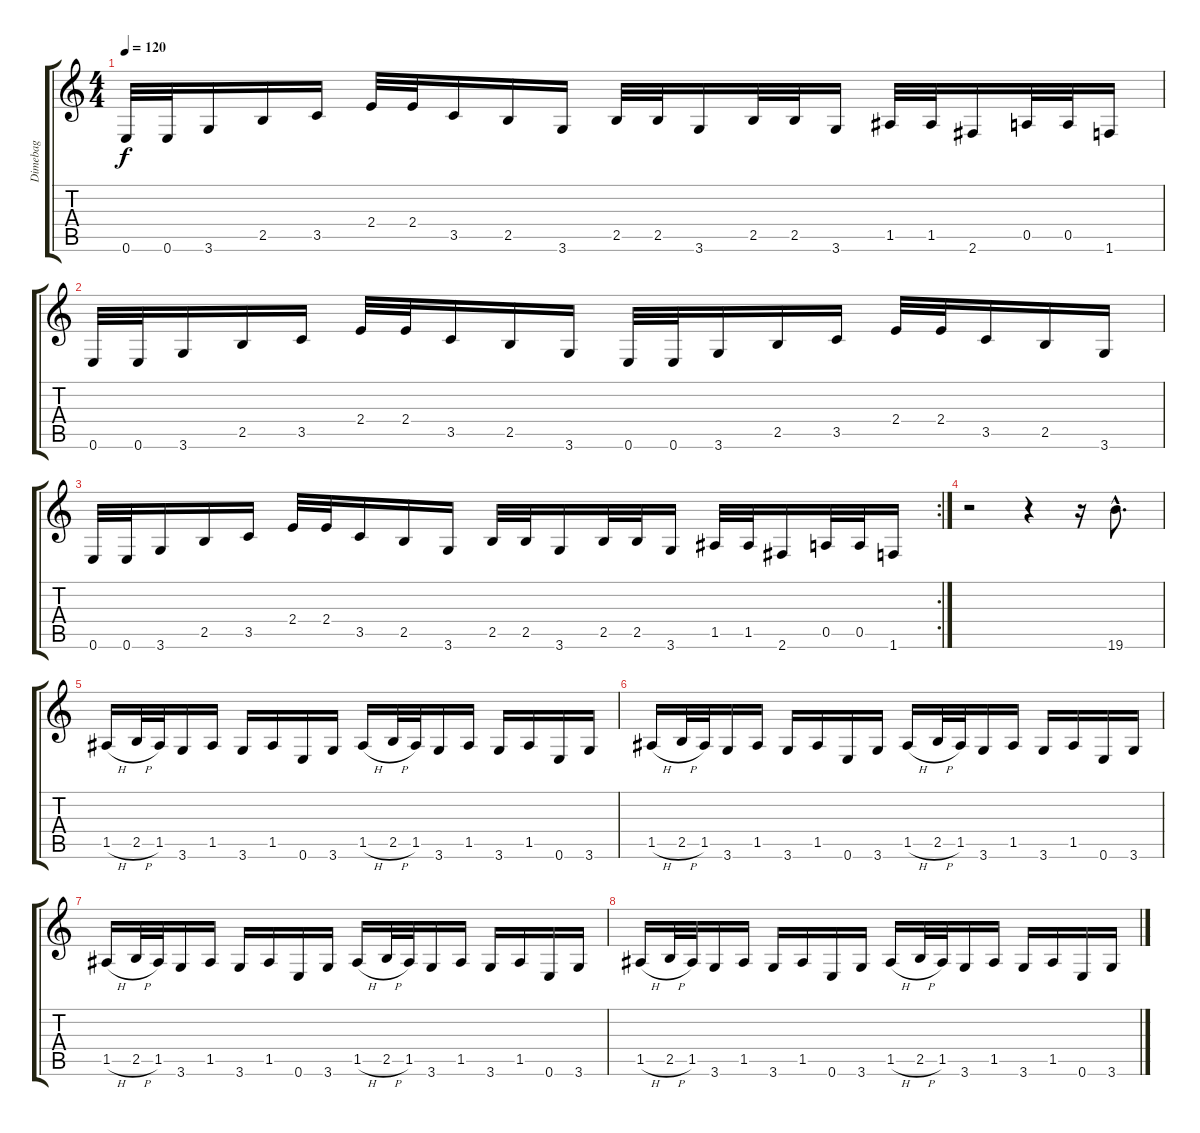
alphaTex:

\track ("Dimebag" "Dimebag") {instrument distortionguitar}
\staff {score tabs}
\tuning (E4 B3 G3 D3 A2 E2) {hide}
\ts (4 4)
\tempo 120
\clef g2
\ks c
0.6.32{dy f} 0.6.32 3.6.16 2.5.16 3.5.16 2.4.32 2.4.32 3.5.16 2.5.16 3.6.16 2.5.32 2.5.32 3.6.16 2.5.32 2.5.32 3.6.16 1.5.32 1.5.32 2.6.16 0.5.32 0.5.32 1.6.16 |
0.6.32 0.6.32 3.6.16 2.5.16 3.5.16 2.4.32 2.4.32 3.5.16 2.5.16 3.6.16 0.6.32 0.6.32 3.6.16 2.5.16 3.5.16 2.4.32 2.4.32 3.5.16 2.5.16 3.6.16 |
\rc 2
0.6.32 0.6.32 3.6.16 2.5.16 3.5.16 2.4.32 2.4.32 3.5.16 2.5.16 3.6.16 2.5.32 2.5.32 3.6.16 2.5.32 2.5.32 3.6.16 1.5.32 1.5.32 2.6.16 0.5.32 0.5.32 1.6.16 |
r.2 r.4 r.16 19.6{hac}.8{d} |
1.5{h}.16 2.5{h}.32 1.5.32 3.6.16 1.5.16 3.6.16 1.5.16 0.6.16 3.6.16 1.5{h}.16 2.5{h}.32 1.5.32 3.6.16 1.5.16 3.6.16 1.5.16 0.6.16 3.6.16 |
1.5{h}.16 2.5{h}.32 1.5.32 3.6.16 1.5.16 3.6.16 1.5.16 0.6.16 3.6.16 1.5{h}.16 2.5{h}.32 1.5.32 3.6.16 1.5.16 3.6.16 1.5.16 0.6.16 3.6.16 |
1.5{h}.16 2.5{h}.32 1.5.32 3.6.16 1.5.16 3.6.16 1.5.16 0.6.16 3.6.16 1.5{h}.16 2.5{h}.32 1.5.32 3.6.16 1.5.16 3.6.16 1.5.16 0.6.16 3.6.16 |
1.5{h}.16 2.5{h}.32 1.5.32 3.6.16 1.5.16 3.6.16 1.5.16 0.6.16 3.6.16 1.5{h}.16 2.5{h}.32 1.5.32 3.6.16 1.5.16 3.6.16 1.5.16 0.6.16 3.6.16
